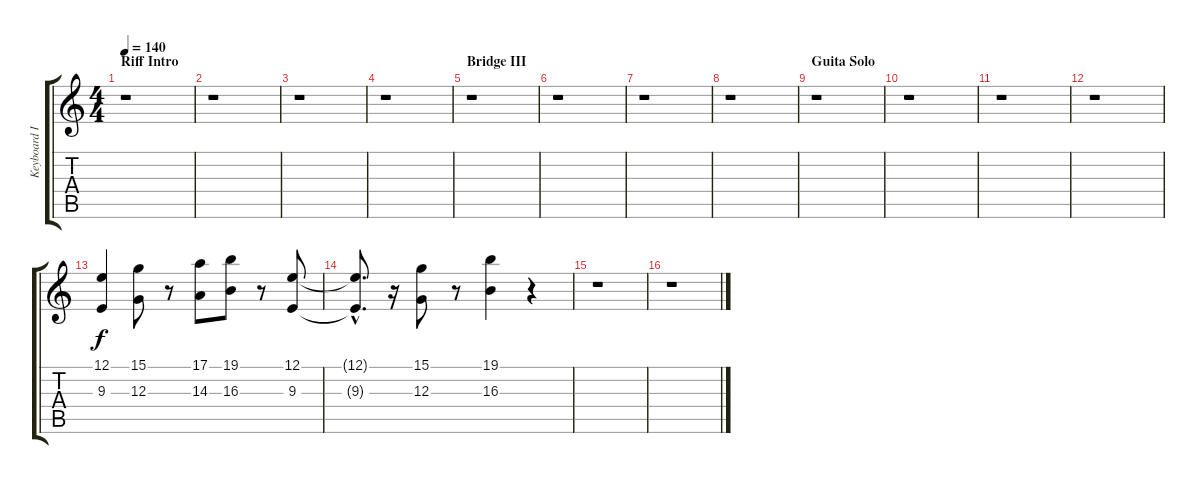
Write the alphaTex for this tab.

\track ("Keyboard II" "Keyboard I") {instrument brasssection}
\staff {score tabs}
\tuning (E4 B3 G3 D3 A2 E2) {hide}
\ts (4 4)
\section ("" "Riff Intro")
\tempo 140
\clef g2
\ks c
r.1{dy mf} |
r.1 |
r.1 |
r.1 |
\section ("" "Bridge III")
r.1 |
r.1 |
r.1 |
r.1 |
\section ("" "Guita Solo")
r.1 |
r.1 |
r.1 |
r.1 |
(12.1 9.3).4{dy f} (15.1 12.3).8 r.8 (17.1 14.3).8 (19.1 16.3).8 r.8 (12.1 9.3).8 |
(12.1{hac t} 9.3{hac t}).8{d} r.16 (15.1 12.3).8 r.8 (19.1 16.3).4 r.4 |
r.1 |
r.1
